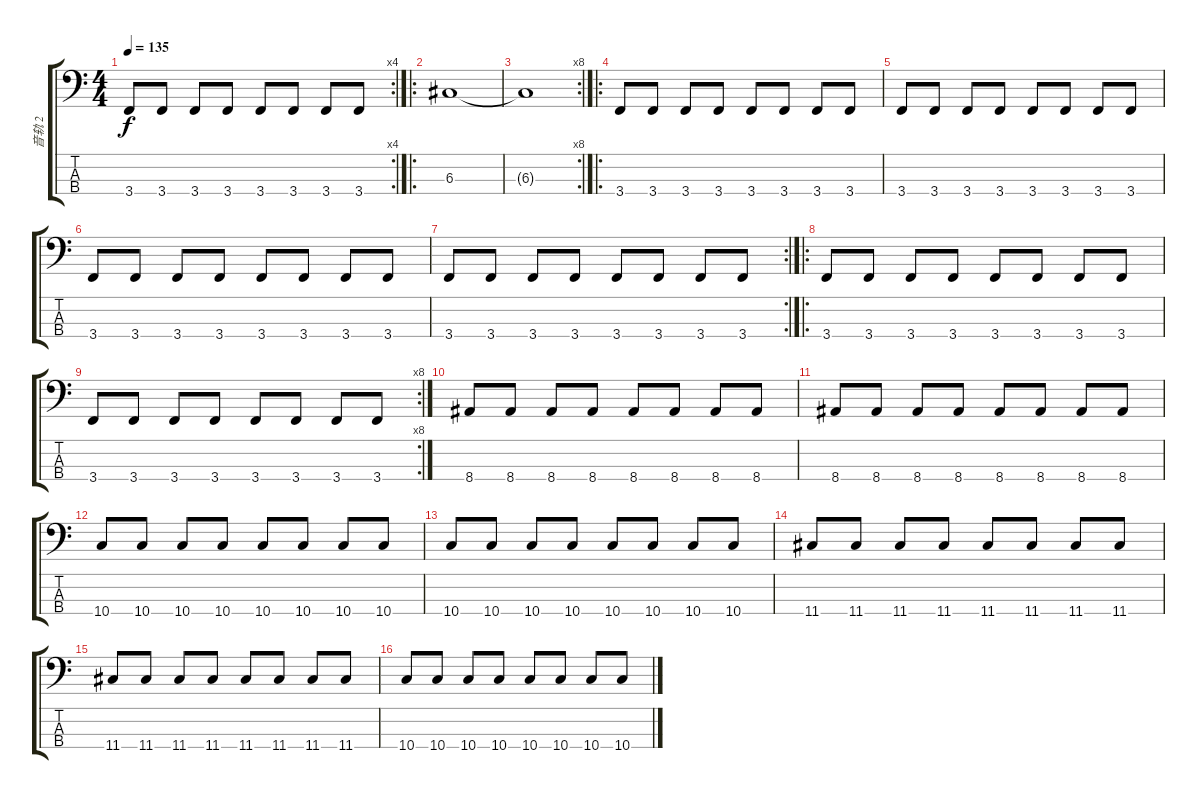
\track ("音轨 2" "音轨 2") {instrument electricbassfinger}
\staff {score tabs}
\tuning (F2 C2 G1 D1) {hide}
\rc 4
\ts (4 4)
\tempo 135
\clef f4
\ks c
3.4.8{dy f} 3.4.8 3.4.8 3.4.8 3.4.8 3.4.8 3.4.8 3.4.8 |
\ro
6.3.1 |
\rc 8
6.3{t}.1 |
\ro
3.4.8 3.4.8 3.4.8 3.4.8 3.4.8 3.4.8 3.4.8 3.4.8 |
3.4.8 3.4.8 3.4.8 3.4.8 3.4.8 3.4.8 3.4.8 3.4.8 |
3.4.8 3.4.8 3.4.8 3.4.8 3.4.8 3.4.8 3.4.8 3.4.8 |
\rc 2
3.4.8 3.4.8 3.4.8 3.4.8 3.4.8 3.4.8 3.4.8 3.4.8 |
\ro
3.4.8 3.4.8 3.4.8 3.4.8 3.4.8 3.4.8 3.4.8 3.4.8 |
\rc 8
3.4.8 3.4.8 3.4.8 3.4.8 3.4.8 3.4.8 3.4.8 3.4.8 |
8.4.8 8.4.8 8.4.8 8.4.8 8.4.8 8.4.8 8.4.8 8.4.8 |
8.4.8 8.4.8 8.4.8 8.4.8 8.4.8 8.4.8 8.4.8 8.4.8 |
10.4.8 10.4.8 10.4.8 10.4.8 10.4.8 10.4.8 10.4.8 10.4.8 |
10.4.8 10.4.8 10.4.8 10.4.8 10.4.8 10.4.8 10.4.8 10.4.8 |
11.4.8 11.4.8 11.4.8 11.4.8 11.4.8 11.4.8 11.4.8 11.4.8 |
11.4.8 11.4.8 11.4.8 11.4.8 11.4.8 11.4.8 11.4.8 11.4.8 |
10.4.8 10.4.8 10.4.8 10.4.8 10.4.8 10.4.8 10.4.8 10.4.8
